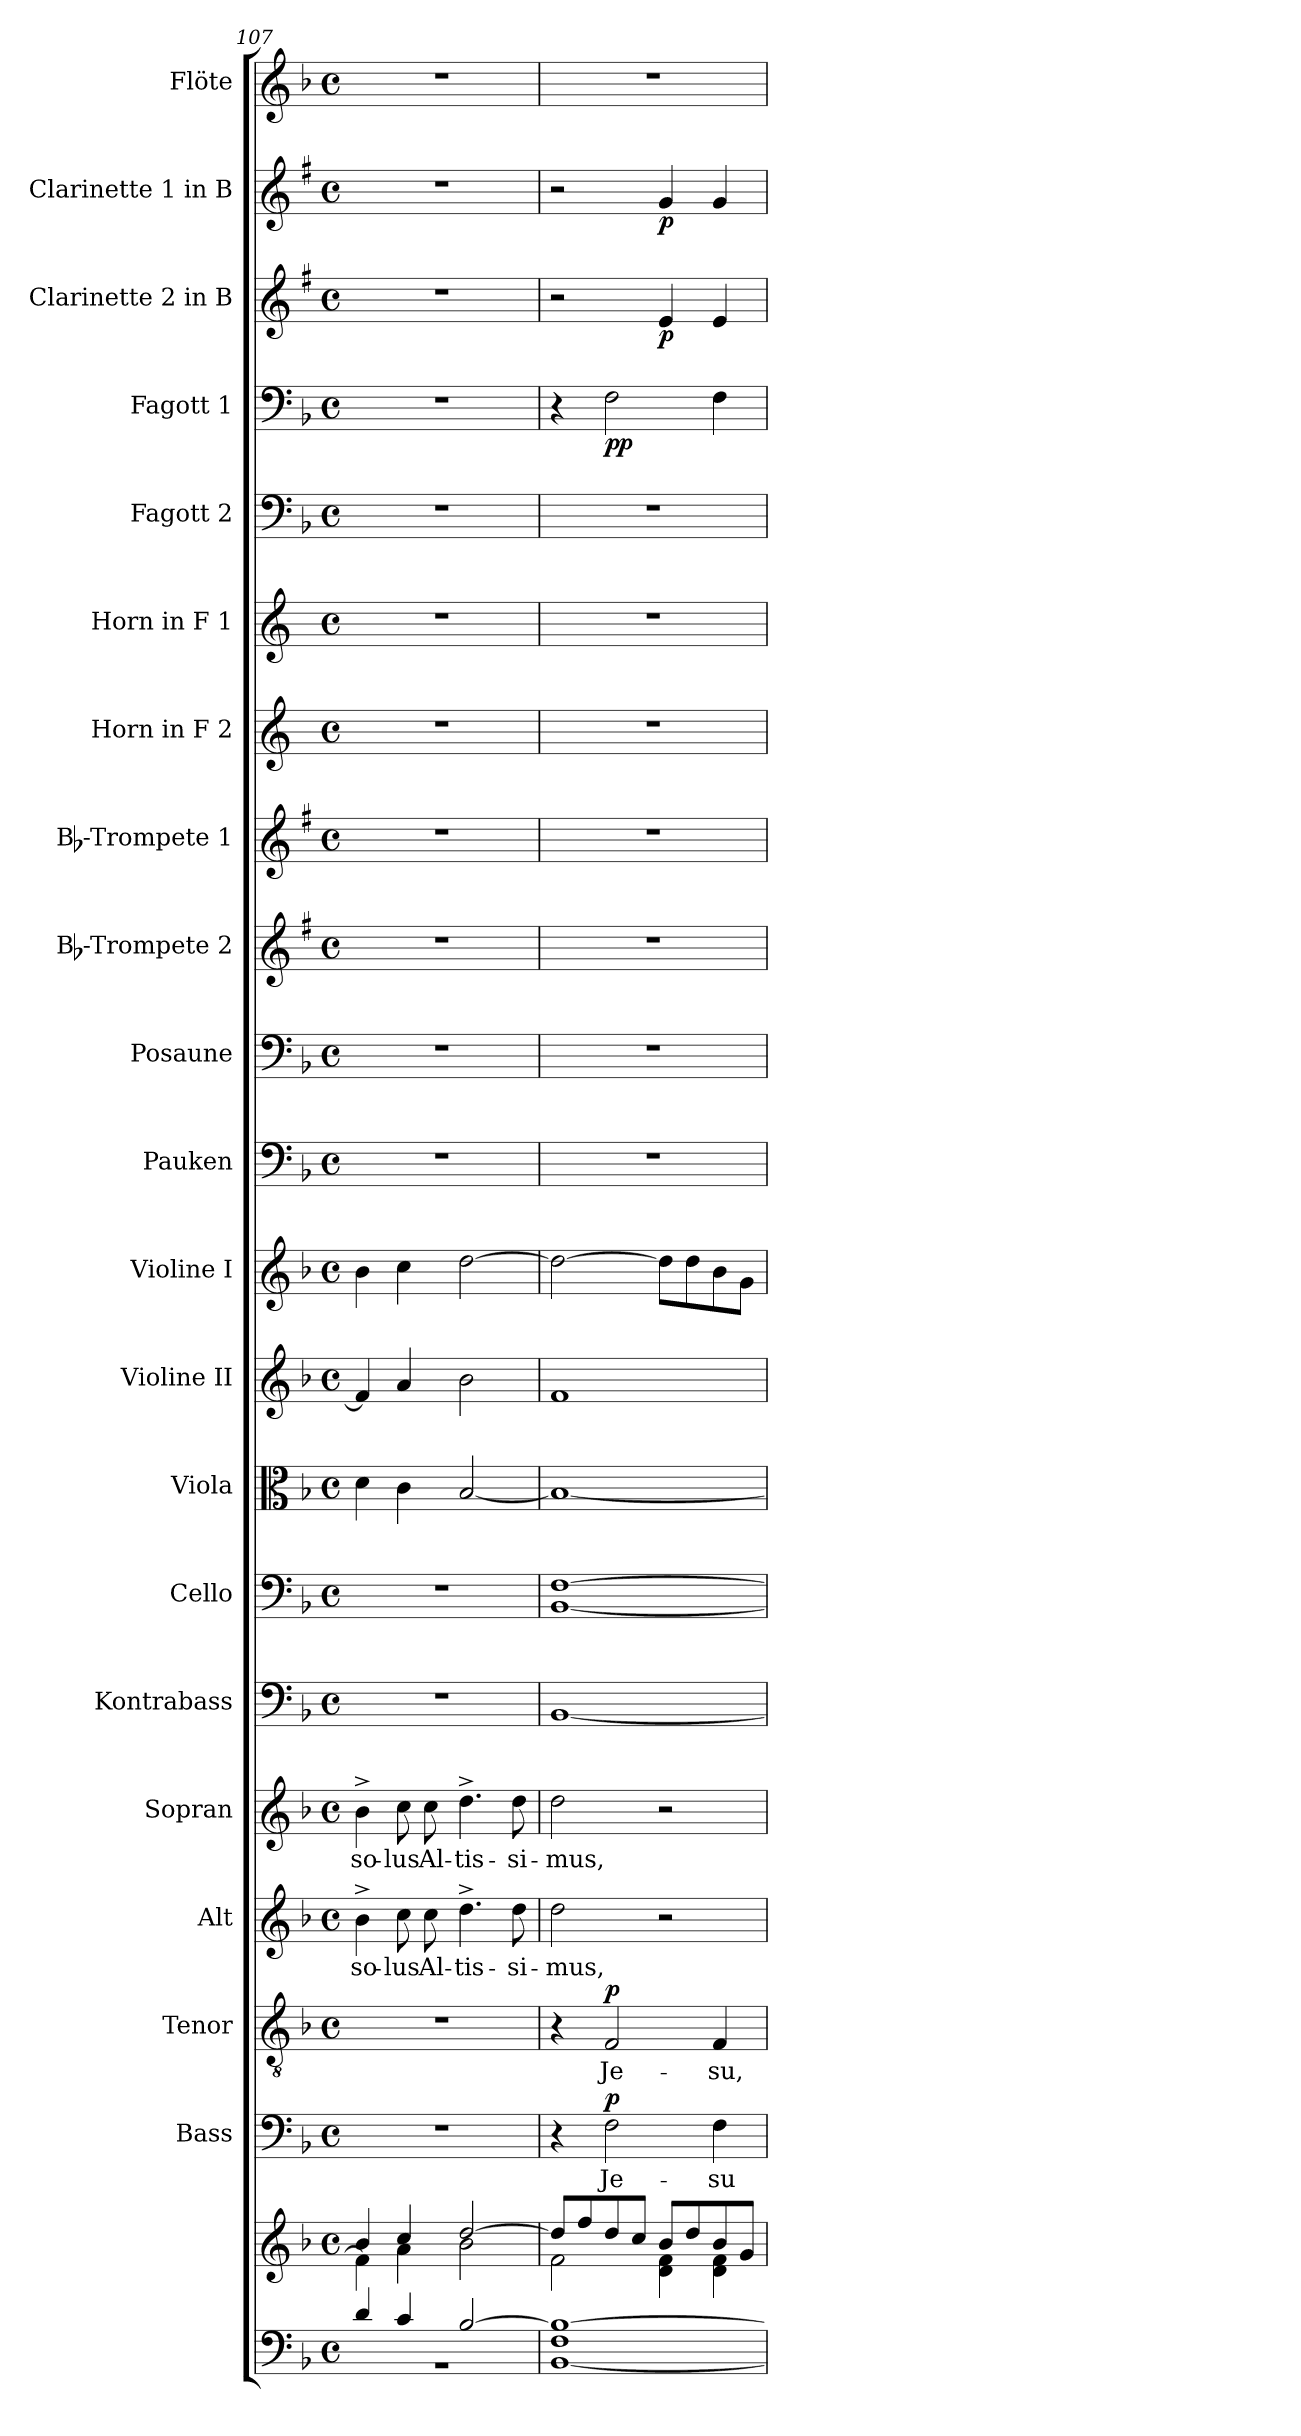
**kern	**kern	**kern	**text	**dynam	**kern	**text	**dynam	**kern	**text	**kern	**text	**kern	**kern	**kern	**kern	**kern	**kern	**kern	**kern	**kern	**kern	**kern	**kern	**kern	**dynam	**kern	**dynam	**kern	**dynam	**kern
*part21	*part21	*part20	*part20	*part20	*part19	*part19	*part19	*part18	*part18	*part17	*part17	*part16	*part15	*part14	*part13	*part12	*part11	*part10	*part9	*part8	*part7	*part6	*part5	*part4	*part4	*part3	*part3	*part2	*part2	*part1
*staff22	*staff21	*staff20	*staff20	*staff20	*staff19	*staff19	*staff19	*staff18	*staff18	*staff17	*staff17	*staff16	*staff15	*staff14	*staff13	*staff12	*staff11	*staff10	*staff9	*staff8	*staff7	*staff6	*staff5	*staff4	*staff4	*staff3	*staff3	*staff2	*staff2	*staff1
*	*	*I"Bass	*	*	*I"Tenor	*	*	*I"Alt	*	*I"Sopran	*	*I"Kontrabass	*I"Cello	*I"Viola	*I"Violine II	*I"Violine I	*I"Pauken	*I"Posaune	*I"Bb-Trompete 2	*I"Bb-Trompete 1	*I"Horn in F 2	*I"Horn in F 1	*I"Fagott 2	*I"Fagott 1	*	*I"Clarinette 2 in B	*	*I"Clarinette 1 in B	*	*I"Flöte
*	*	*I'B.	*	*	*I'T.	*	*	*I'A.	*	*I'S.	*	*I'Kb.	*	*I'Vla.	*I'Vl. II	*I'Vl. I	*I'Pk.	*I'Pos.	*I'Bb Trp. 2	*I'Bb Trp. 1	*	*	*I'Fg. 2	*I'Fg. 1	*	*I'Clar. 2	*	*I'Clar.1	*	*I'Fl.
*clefF4	*clefG2	*clefF4	*	*	*clefGv2	*	*	*clefG2	*	*clefG2	*	*clefF4	*clefF4	*clefC3	*clefG2	*clefG2	*clefF4	*clefF4	*clefG2	*clefG2	*clefG2	*clefG2	*clefF4	*clefF4	*	*clefG2	*	*clefG2	*	*clefG2
*	*	*	*	*	*	*	*	*	*	*	*	*ITrd7c12	*	*	*	*	*	*	*ITrd1c2	*ITrd1c2	*ITrd4c7	*ITrd4c7	*	*	*	*ITrd1c2	*	*ITrd1c2	*	*
*k[b-]	*k[b-]	*k[b-]	*	*	*k[b-]	*	*	*k[b-]	*	*k[b-]	*	*k[b-]	*k[b-]	*k[b-]	*k[b-]	*k[b-]	*k[b-]	*k[b-]	*k[b-]	*k[b-]	*k[b-]	*k[b-]	*k[b-]	*k[b-]	*	*k[b-]	*	*k[b-]	*	*k[b-]
*F:	*F:	*F:	*	*	*F:	*	*	*F:	*	*F:	*	*F:	*F:	*F:	*F:	*F:	*F:	*F:	*F:	*F:	*F:	*F:	*F:	*F:	*	*F:	*	*F:	*	*F:
*M4/4	*M4/4	*M4/4	*	*	*M4/4	*	*	*M4/4	*	*M4/4	*	*M4/4	*M4/4	*M4/4	*M4/4	*M4/4	*M4/4	*M4/4	*M4/4	*M4/4	*M4/4	*M4/4	*M4/4	*M4/4	*	*M4/4	*	*M4/4	*	*M4/4
*met(c)	*met(c)	*met(c)	*	*	*met(c)	*	*	*met(c)	*	*met(c)	*	*met(c)	*met(c)	*met(c)	*met(c)	*met(c)	*met(c)	*met(c)	*met(c)	*met(c)	*met(c)	*met(c)	*met(c)	*met(c)	*	*met(c)	*	*met(c)	*	*met(c)
=107	=107	=107	=107	=107	=107	=107	=107	=107	=107	=107	=107	=107	=107	=107	=107	=107	=107	=107	=107	=107	=107	=107	=107	=107	=107	=107	=107	=107	=107	=107
*^	*^	*	*	*	*	*	*	*	*	*	*	*	*	*	*	*	*	*	*	*	*	*	*	*	*	*	*	*	*	*
!	!	!	!	!	!	!	!	!	!	!	!LO:LY:b	!	!LO:LY:b	!	!	!	!	!	!	!	!	!	!	!	!	!	!	!	!	!	!	!
4d/	1rBB	4b-/	4f\]	1r	.	.	1r	.	.	4b-^>\	so-	4b-^>\	so-	1r	1r	4d\	4f/]	4b-\	1r	1r	1r	1r	1r	1r	1r	1r	.	1r	.	1r	.	1r
!	!	!	!	!	!	!	!	!	!	!	!LO:LY:b	!	!LO:LY:b	!	!	!	!	!	!	!	!	!	!	!	!	!	!	!	!	!	!	!
4c/	.	4cc/	4a\	.	.	.	.	.	.	8cc\	-lus	8cc\	-lus	.	.	4c\	4a/	4cc\	.	.	.	.	.	.	.	.	.	.	.	.	.	.
!	!	!	!	!	!	!	!	!	!	!	!LO:LY:b	!	!LO:LY:b	!	!	!	!	!	!	!	!	!	!	!	!	!	!	!	!	!	!	!
.	.	.	.	.	.	.	.	.	.	8cc\	Al-	8cc\	Al-	.	.	.	.	.	.	.	.	.	.	.	.	.	.	.	.	.	.	.
!	!	!	!	!	!	!	!	!	!	!	!LO:LY:b	!	!LO:LY:b	!	!	!	!	!	!	!	!	!	!	!	!	!	!	!	!	!	!	!
[>2B-/	.	[>2dd/	2b-\	.	.	.	.	.	.	4.dd^>\	-tis-	4.dd^>\	-tis-	.	.	[2B-/	2b-\	[2dd\	.	.	.	.	.	.	.	.	.	.	.	.	.	.
!	!	!	!	!	!	!	!	!	!	!	!LO:LY:b	!	!LO:LY:b	!	!	!	!	!	!	!	!	!	!	!	!	!	!	!	!	!	!	!
.	.	.	.	.	.	.	.	.	.	8dd\	-si-	8dd\	-si-	.	.	.	.	.	.	.	.	.	.	.	.	.	.	.	.	.	.	.
=108	=108	=108	=108	=108	=108	=108	=108	=108	=108	=108	=108	=108	=108	=108	=108	=108	=108	=108	=108	=108	=108	=108	=108	=108	=108	=108	=108	=108	=108	=108	=108	=108
!	!	!	!	!	!	!	!	!	!	!	!LO:LY:b	!	!LO:LY:b	!	!	!	!	!	!	!	!	!	!	!	!	!	!	!	!	!	!	!
1B-_	[<1BB- 1F	8dd/L]	2f\	4r	.	.	4r	.	.	2dd\	-mus,	2dd\	-mus,	[1BBB-	[1BB- [1F	1B-_	1f	2dd\_	1r	1r	1r	1r	1r	1r	1r	4r	.	2r	.	2r	.	1r
.	.	8ff/	.	.	.	.	.	.	.	.	.	.	.	.	.	.	.	.	.	.	.	.	.	.	.	.	.	.	.	.	.	.
!	!	!	!	!	!LO:LY:b	!LO:DY:a	!	!LO:LY:b	!LO:DY:a	!	!	!	!	!	!	!	!	!	!	!	!	!	!	!	!	!	!LO:DY:b	!	!	!	!	!
.	.	8dd/	.	2F\	Je-	p	2F/	Je-	p	.	.	.	.	.	.	.	.	.	.	.	.	.	.	.	.	2F\	pp	.	.	.	.	.
.	.	8cc/J	.	.	.	.	.	.	.	.	.	.	.	.	.	.	.	.	.	.	.	.	.	.	.	.	.	.	.	.	.	.
!	!	!	!	!	!	!	!	!	!	!	!	!	!	!	!	!	!	!	!	!	!	!	!	!	!	!	!	!	!LO:DY:b	!	!LO:DY:b	!
.	.	8b-/L	4d\ 4f\	.	.	.	.	.	.	2r	.	2r	.	.	.	.	.	8dd\L]	.	.	.	.	.	.	.	.	.	4d/	p	4f/	p	.
.	.	8dd/	.	.	.	.	.	.	.	.	.	.	.	.	.	.	.	8dd\	.	.	.	.	.	.	.	.	.	.	.	.	.	.
!	!	!	!	!	!LO:LY:b	!	!	!LO:LY:b	!	!	!	!	!	!	!	!	!	!	!	!	!	!	!	!	!	!	!	!	!	!	!	!
.	.	8b-/	4d\ 4f\	4F\	-su	.	4F/	-su,	.	.	.	.	.	.	.	.	.	8b-\	.	.	.	.	.	.	.	4F\	.	4d/	.	4f/	.	.
.	.	8g/J	.	.	.	.	.	.	.	.	.	.	.	.	.	.	.	8g\J	.	.	.	.	.	.	.	.	.	.	.	.	.	.
*v	*v	*	*	*	*	*	*	*	*	*	*	*	*	*	*	*	*	*	*	*	*	*	*	*	*	*	*	*	*	*	*	*
*	*v	*v	*	*	*	*	*	*	*	*	*	*	*	*	*	*	*	*	*	*	*	*	*	*	*	*	*	*	*	*	*
=	=	=	=	=	=	=	=	=	=	=	=	=	=	=	=	=	=	=	=	=	=	=	=	=	=	=	=	=	=	=
*-	*-	*-	*-	*-	*-	*-	*-	*-	*-	*-	*-	*-	*-	*-	*-	*-	*-	*-	*-	*-	*-	*-	*-	*-	*-	*-	*-	*-	*-	*-
